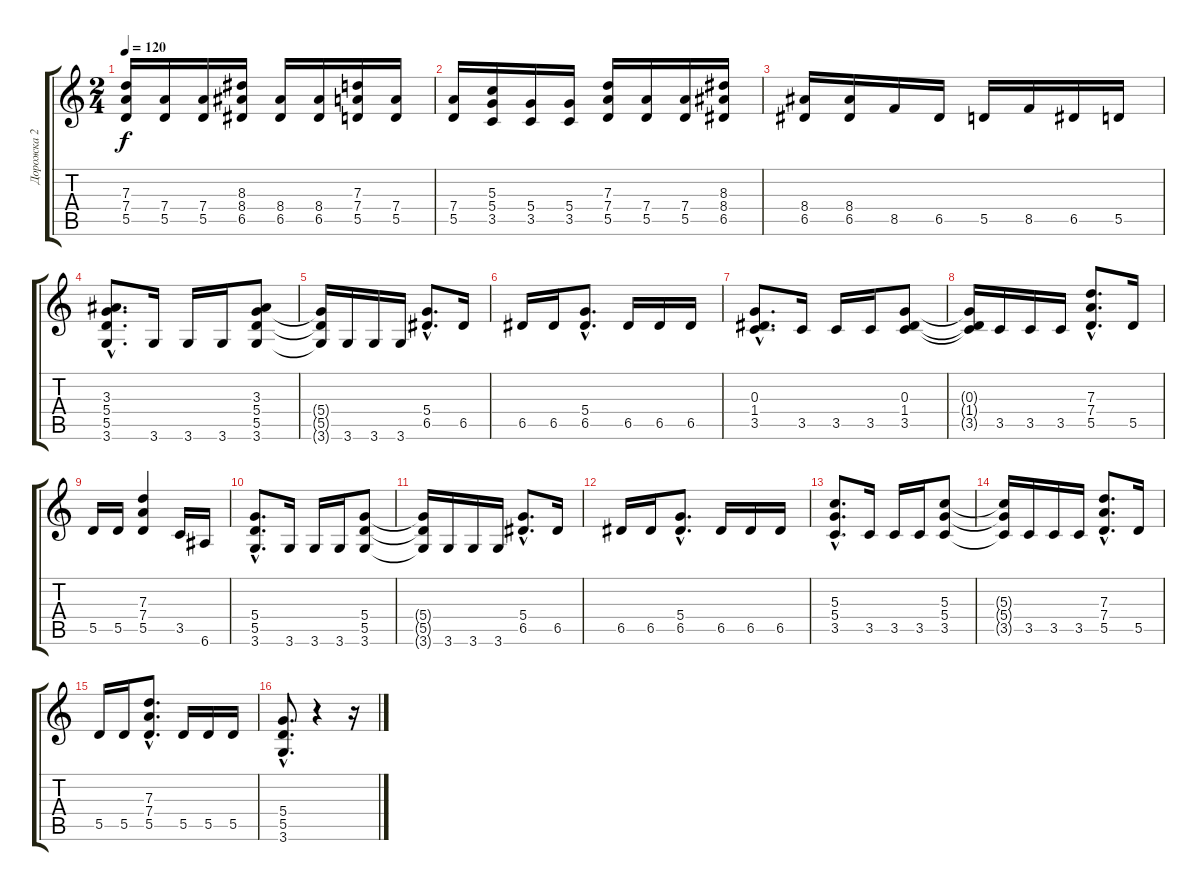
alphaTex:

\track ("Дорожка 2" "Дорожка 2") {instrument distortionguitar}
\staff {score tabs}
\tuning (E4 B3 G3 D3 A2 E2) {hide}
\ts (2 4)
\tempo 120
\clef g2
\ks c
(7.3 7.4 5.5).16{dy f} (7.4 5.5).16 (7.4 5.5).16 (8.3 8.4 6.5).16 (8.4 6.5).16 (8.4 6.5).16 (7.3 7.4 5.5).16 (7.4 5.5).16 |
(7.4 5.5).16 (5.3 5.4 3.5).16 (5.4 3.5).16 (5.4 3.5).16 (7.3 7.4 5.5).16 (7.4 5.5).16 (7.4 5.5).16 (8.3 8.4 6.5).16 |
(8.4 6.5).16 (8.4 6.5).16 8.5.16 6.5.16 5.5.16 8.5.16 6.5.16 5.5.16 |
(3.3{hac} 5.4{hac} 5.5{hac} 3.6{hac}).8{d} 3.6.16 3.6.16 3.6.16 (3.3 5.4 5.5 3.6).8 |
(5.4{t} 5.5{t} 3.6{t}).16 3.6.16 3.6.16 3.6.16 (5.4{hac} 6.5{hac}).8{d} 6.5.16 |
6.5.16 6.5.16 (5.4{hac} 6.5{hac}).8{d} 6.5.16 6.5.16 6.5.16 |
(0.3{hac} 1.4{hac} 3.5{hac}).8{d} 3.5.16 3.5.16 3.5.16 (0.3 1.4 3.5).8 |
(0.3{t} 1.4{t} 3.5{t}).16 3.5.16 3.5.16 3.5.16 (7.3{hac} 7.4{hac} 5.5{hac}).8{d} 5.5.16 |
5.5.16 5.5.16 (7.3 7.4 5.5).4 3.5.16 6.6.16 |
(5.4{hac} 5.5{hac} 3.6{hac}).8{d} 3.6.16 3.6.16 3.6.16 (5.4 5.5 3.6).8 |
(5.4{t} 5.5{t} 3.6{t}).16 3.6.16 3.6.16 3.6.16 (5.4{hac} 6.5{hac}).8{d} 6.5.16 |
6.5.16 6.5.16 (5.4{hac} 6.5{hac}).8{d} 6.5.16 6.5.16 6.5.16 |
(5.3{hac} 5.4{hac} 3.5{hac}).8{d} 3.5.16 3.5.16 3.5.16 (5.3 5.4 3.5).8 |
(5.3{t} 5.4{t} 3.5{t}).16 3.5.16 3.5.16 3.5.16 (7.3{hac} 7.4{hac} 5.5{hac}).8{d} 5.5.16 |
5.5.16 5.5.16 (7.3{hac} 7.4{hac} 5.5{hac}).8{d} 5.5.16 5.5.16 5.5.16 |
(5.4{hac} 5.5{hac} 3.6{hac}).8{d} r.4 r.16
